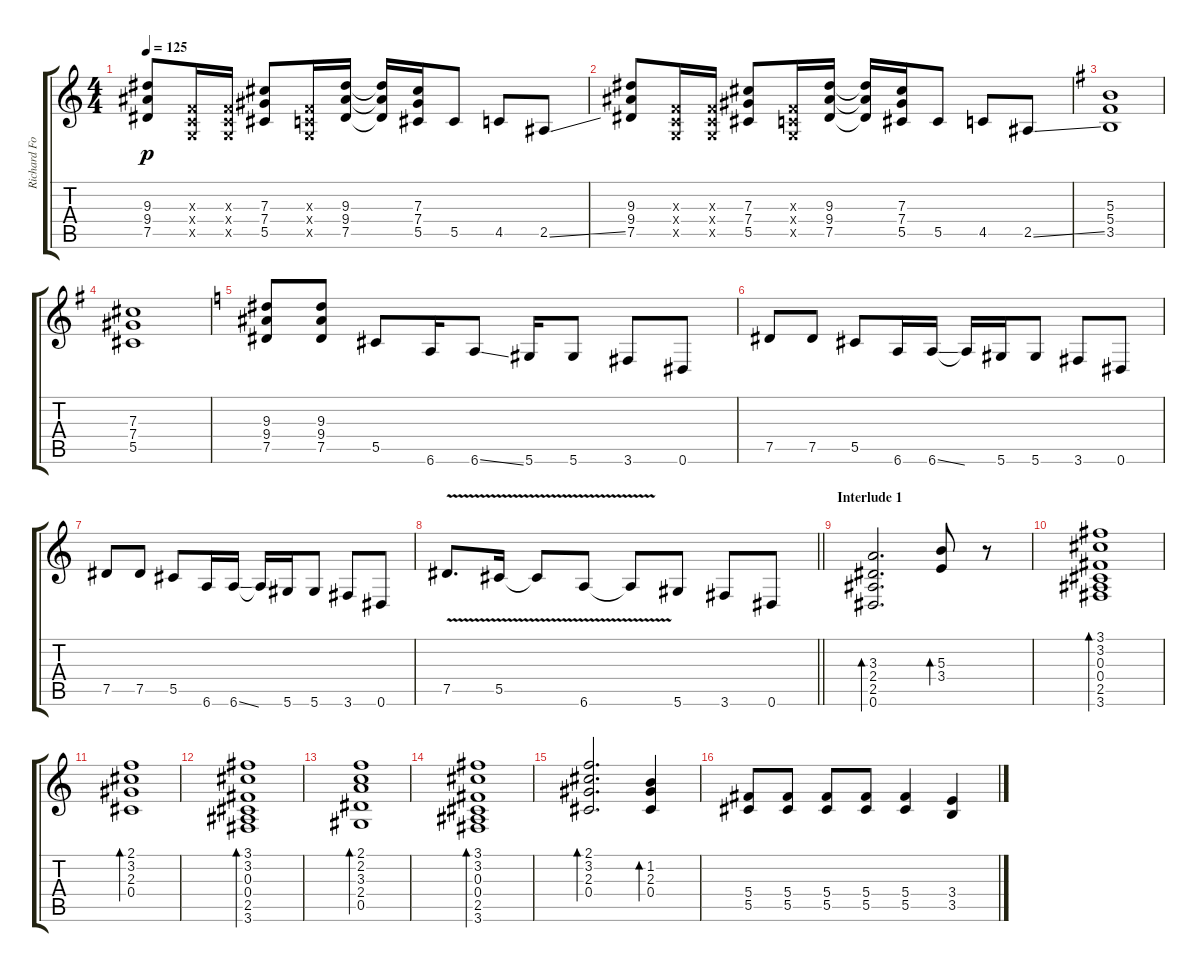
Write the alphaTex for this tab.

\track ("Richard Fortus" "Richard Fo") {instrument overdrivenguitar}
\staff {score tabs}
\tuning (Eb4 Bb3 Gb3 Db3 Ab2 Eb2) {hide}
\ts (4 4)
\tempo 125
\clef g2
\ks c
(9.3 9.4 7.5).8{dy p} (-1.3{x} -1.4{x} -1.5{x}).16 (-1.3{x} -1.4{x} -1.5{x}).16 (7.3 7.4 5.5).8 (-1.3{x} -1.4{x} -1.5{x}).16 (9.3 9.4 7.5).16 (9.3{t} 9.4{t} 7.5{t}).16 (7.3 7.4 5.5).16 5.5.8 4.5.8 2.5{ss}.8 |
(9.3 9.4 7.5).8 (-1.3{x} -1.4{x} -1.5{x}).16 (-1.3{x} -1.4{x} -1.5{x}).16 (7.3 7.4 5.5).8 (-1.3{x} -1.4{x} -1.5{x}).16 (9.3 9.4 7.5).16 (9.3{t} 9.4{t} 7.5{t}).16 (7.3 7.4 5.5).16 5.5.8 4.5.8 2.5{ss}.8 |
\ks g
(5.3 5.4 3.5).1 |
(7.3 7.4 5.5).1 |
\ks c
(9.3 9.4 7.5).8 (9.3 9.4 7.5).8 5.5.8 6.6.16 6.6{ss}.8 5.6.16 5.6.8 3.6.8 0.6.8 |
7.5.8 7.5.8 5.5.8 6.6.16 6.6{ss}.16 6.6{t}.16 5.6.16 5.6.8 3.6.8 0.6.8 |
7.5.8 7.5.8 5.5.8 6.6.16 6.6{ss}.16 6.6{t}.16 5.6.16 5.6.8 3.6.8 0.6.8 |
\barLineRight lightlight
7.5{v}.8{d} 5.5{v}.16 5.5{t}.8 6.6{v}.8 6.6{t}.8 5.6.8 3.6.8 0.6.8 |
\section ("" "Interlude 1")
(3.3 2.4 2.5 0.6).2{d bd 120 instrument electricguitarclean} (5.3 3.4).8{bd 60} r.8 |
(3.1 3.2 0.3 0.4 2.5 3.6).1{bd 120} |
(2.1 3.2 2.3 0.4).1{bd 120} |
(3.1 3.2 0.3 0.4 2.5 3.6).1{bd 120} |
(2.1 2.2 3.3 2.4 0.5).1{bd 120} |
(3.1 3.2 0.3 0.4 2.5 3.6).1{bd 120} |
(2.1 3.2 2.3 0.4).2{d bd 120} (1.2 2.3 0.4).4{bd 120} |
(5.4 5.5).8 (5.4 5.5).8 (5.4 5.5).8 (5.4 5.5).8 (5.4 5.5).4 (3.4 3.5).4
